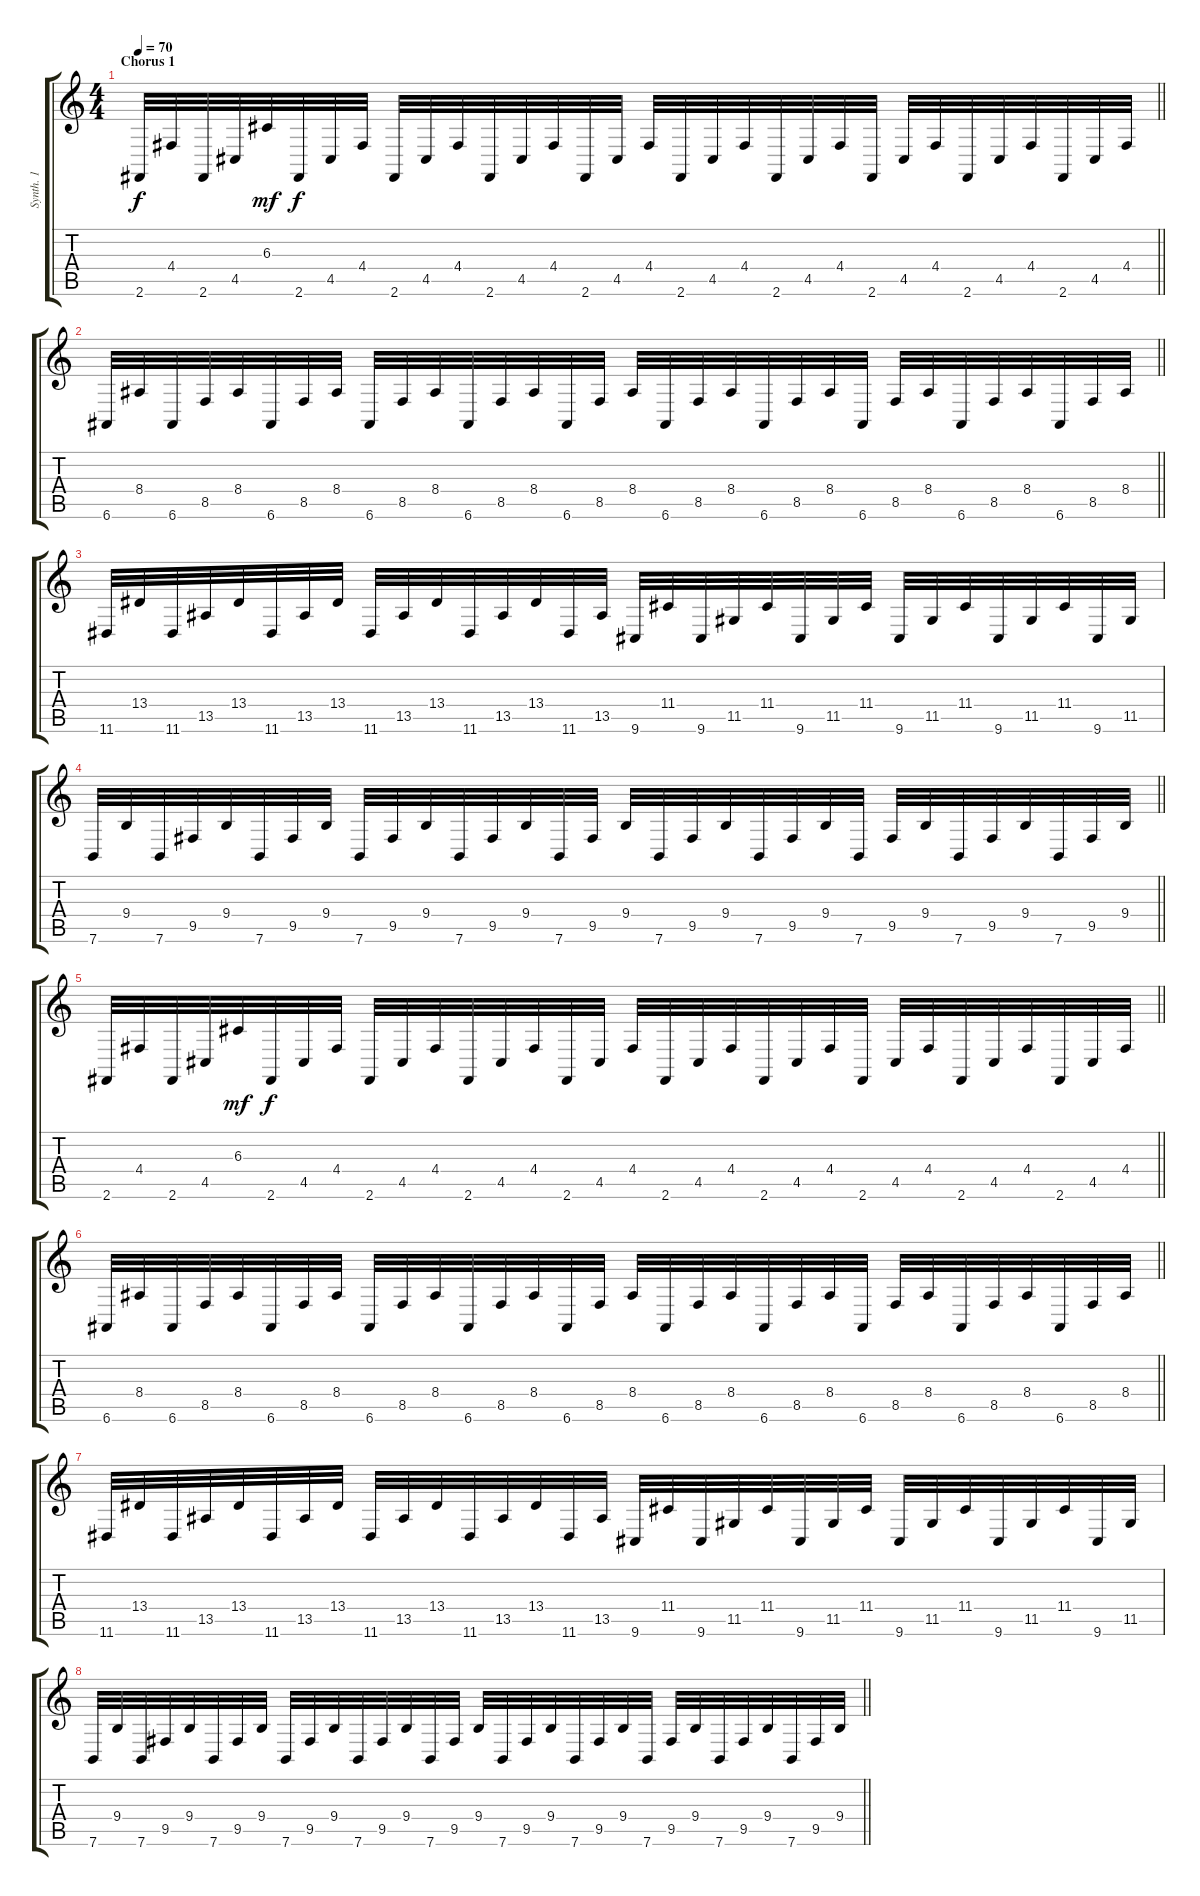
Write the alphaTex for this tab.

\track ("Synth. 1" "Synth. 1") {instrument lead2sawtooth}
\staff {score tabs}
\tuning (E4 B3 G3 D3 A2 E2) {hide}
\ts (4 4)
\section ("" "Chorus 1")
\tempo 70
\clef g2
\barLineRight lightlight
\ks c
2.6.32{dy f} 4.4.32 2.6.32 4.5.32 6.3.32{dy mf} 2.6.32{dy f} 4.5.32 4.4.32 2.6.32 4.5.32 4.4.32 2.6.32 4.5.32 4.4.32 2.6.32 4.5.32 4.4.32 2.6.32 4.5.32 4.4.32 2.6.32 4.5.32 4.4.32 2.6.32 4.5.32 4.4.32 2.6.32 4.5.32 4.4.32 2.6.32 4.5.32 4.4.32 |
\barLineRight lightlight
6.6.32 8.4.32 6.6.32 8.5.32 8.4.32 6.6.32 8.5.32 8.4.32 6.6.32 8.5.32 8.4.32 6.6.32 8.5.32 8.4.32 6.6.32 8.5.32 8.4.32 6.6.32 8.5.32 8.4.32 6.6.32 8.5.32 8.4.32 6.6.32 8.5.32 8.4.32 6.6.32 8.5.32 8.4.32 6.6.32 8.5.32 8.4.32 |
11.6.32 13.4.32 11.6.32 13.5.32 13.4.32 11.6.32 13.5.32 13.4.32 11.6.32 13.5.32 13.4.32 11.6.32 13.5.32 13.4.32 11.6.32 13.5.32 9.6.32 11.4.32 9.6.32 11.5.32 11.4.32 9.6.32 11.5.32 11.4.32 9.6.32 11.5.32 11.4.32 9.6.32 11.5.32 11.4.32 9.6.32 11.5.32 |
\barLineRight lightlight
7.6.32 9.4.32 7.6.32 9.5.32 9.4.32 7.6.32 9.5.32 9.4.32 7.6.32 9.5.32 9.4.32 7.6.32 9.5.32 9.4.32 7.6.32 9.5.32 9.4.32 7.6.32 9.5.32 9.4.32 7.6.32 9.5.32 9.4.32 7.6.32 9.5.32 9.4.32 7.6.32 9.5.32 9.4.32 7.6.32 9.5.32 9.4.32 |
\barLineRight lightlight
2.6.32 4.4.32 2.6.32 4.5.32 6.3.32{dy mf} 2.6.32{dy f} 4.5.32 4.4.32 2.6.32 4.5.32 4.4.32 2.6.32 4.5.32 4.4.32 2.6.32 4.5.32 4.4.32 2.6.32 4.5.32 4.4.32 2.6.32 4.5.32 4.4.32 2.6.32 4.5.32 4.4.32 2.6.32 4.5.32 4.4.32 2.6.32 4.5.32 4.4.32 |
\barLineRight lightlight
6.6.32 8.4.32 6.6.32 8.5.32 8.4.32 6.6.32 8.5.32 8.4.32 6.6.32 8.5.32 8.4.32 6.6.32 8.5.32 8.4.32 6.6.32 8.5.32 8.4.32 6.6.32 8.5.32 8.4.32 6.6.32 8.5.32 8.4.32 6.6.32 8.5.32 8.4.32 6.6.32 8.5.32 8.4.32 6.6.32 8.5.32 8.4.32 |
11.6.32 13.4.32 11.6.32 13.5.32 13.4.32 11.6.32 13.5.32 13.4.32 11.6.32 13.5.32 13.4.32 11.6.32 13.5.32 13.4.32 11.6.32 13.5.32 9.6.32 11.4.32 9.6.32 11.5.32 11.4.32 9.6.32 11.5.32 11.4.32 9.6.32 11.5.32 11.4.32 9.6.32 11.5.32 11.4.32 9.6.32 11.5.32 |
\barLineRight lightlight
7.6.32 9.4.32 7.6.32 9.5.32 9.4.32 7.6.32 9.5.32 9.4.32 7.6.32 9.5.32 9.4.32 7.6.32 9.5.32 9.4.32 7.6.32 9.5.32 9.4.32 7.6.32 9.5.32 9.4.32 7.6.32 9.5.32 9.4.32 7.6.32 9.5.32 9.4.32 7.6.32 9.5.32 9.4.32 7.6.32 9.5.32 9.4.32
